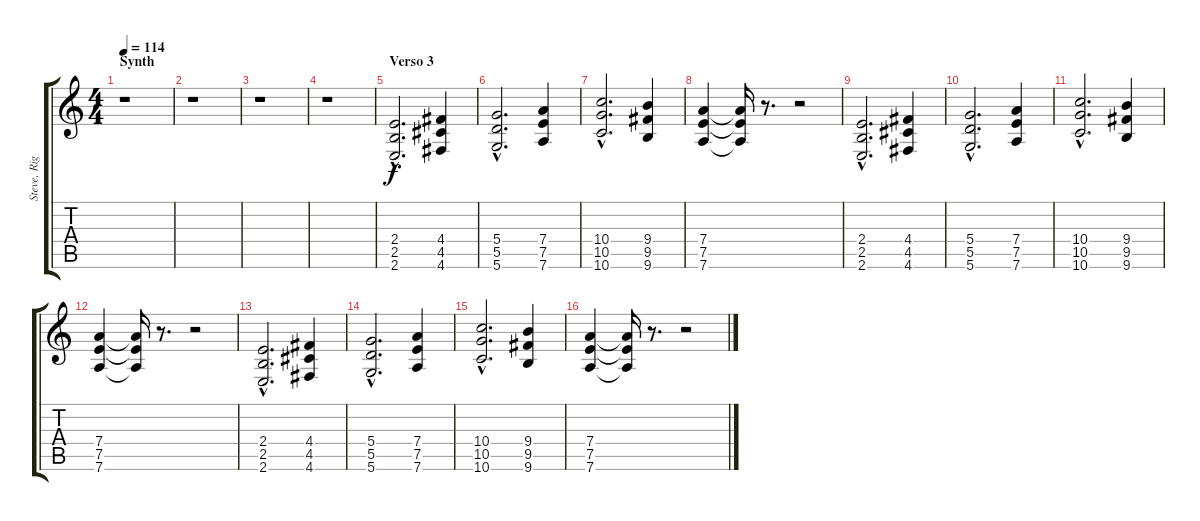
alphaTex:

\track ("Steve, Righ? (Guitarra)" "Steve, Rig") {instrument distortionguitar}
\staff {score tabs}
\tuning (E4 B3 G3 D3 A2 D2) {hide}
\ts (4 4)
\section ("" "Synth")
\tempo 114
\clef g2
\ks c
r.1{dy f} |
r.1 |
r.1 |
r.1 |
\section ("" "Verso 3")
(2.4{hac} 2.5{hac} 2.6{hac}).2{d} (4.4 4.5 4.6).4 |
(5.4{hac} 5.5{hac} 5.6{hac}).2{d} (7.4 7.5 7.6).4 |
(10.4{hac} 10.5{hac} 10.6{hac}).2{d} (9.4 9.5 9.6).4 |
(7.4 7.5 7.6).4 (7.4{t} 7.5{t} 7.6{t}).16 r.8{d} r.2 |
(2.4{hac} 2.5{hac} 2.6{hac}).2{d} (4.4 4.5 4.6).4 |
(5.4{hac} 5.5{hac} 5.6{hac}).2{d} (7.4 7.5 7.6).4 |
(10.4{hac} 10.5{hac} 10.6{hac}).2{d} (9.4 9.5 9.6).4 |
(7.4 7.5 7.6).4 (7.4{t} 7.5{t} 7.6{t}).16 r.8{d} r.2 |
(2.4{hac} 2.5{hac} 2.6{hac}).2{d} (4.4 4.5 4.6).4 |
(5.4{hac} 5.5{hac} 5.6{hac}).2{d} (7.4 7.5 7.6).4 |
(10.4{hac} 10.5{hac} 10.6{hac}).2{d} (9.4 9.5 9.6).4 |
(7.4 7.5 7.6).4 (7.4{t} 7.5{t} 7.6{t}).16 r.8{d} r.2
